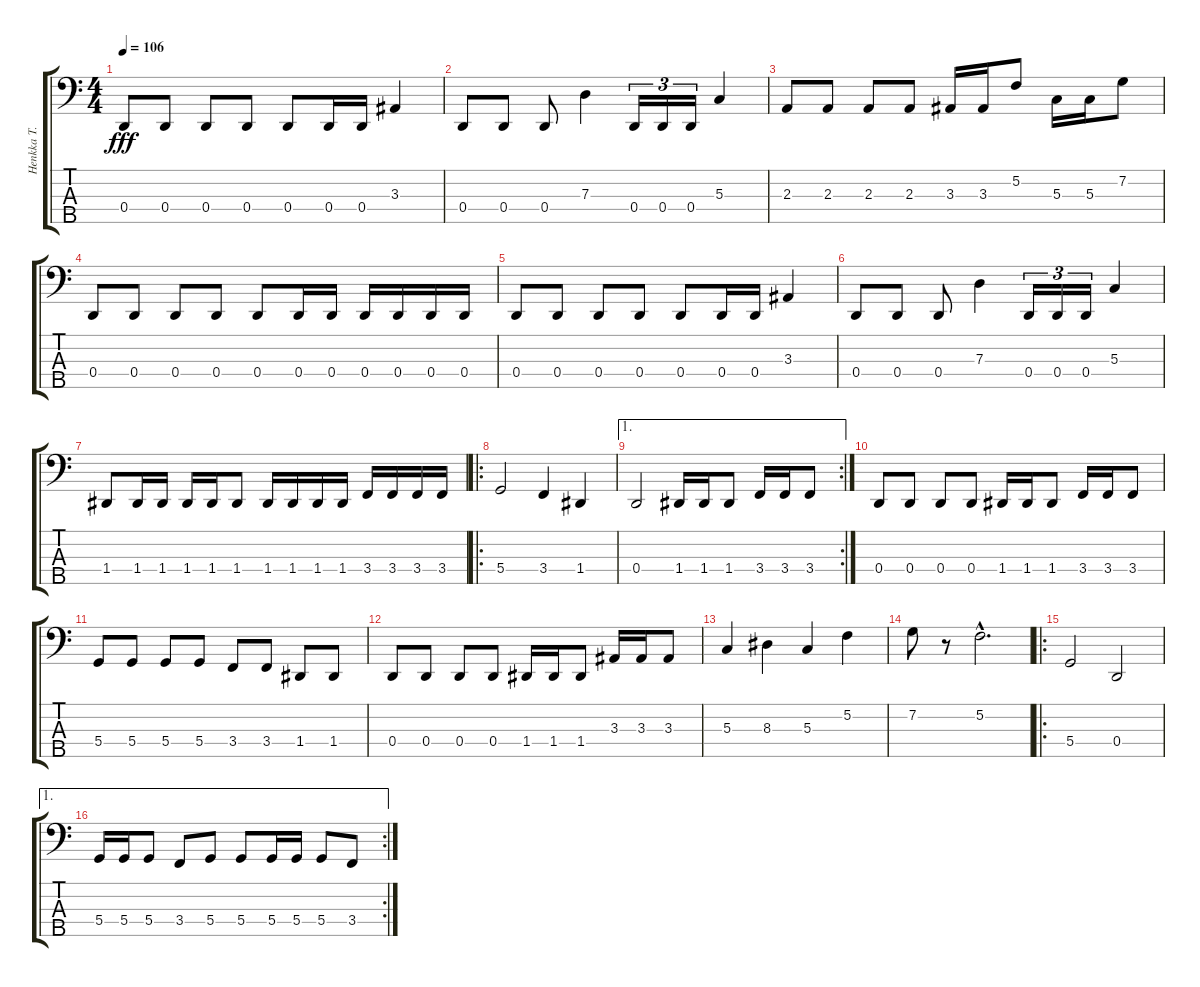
\track ("Henkka T. Blacksmith" "Henkka T. ") {instrument electricbassfinger}
\staff {score tabs}
\tuning (F2 C2 G1 D1 A0) {hide}
\ts (4 4)
\tempo 106
\clef f4
\ks c
0.4.8{dy fff} 0.4.8 0.4.8 0.4.8 0.4.8 0.4.16 0.4.16 3.3.4 |
0.4.8 0.4.8 0.4.8 7.3.4 0.4.16{tu (3 2)} 0.4.16{tu (3 2)} 0.4.16{tu (3 2)} 5.3.4 |
2.3.8 2.3.8 2.3.8 2.3.8 3.3.16 3.3.16 5.2.8 5.3.16 5.3.16 7.2.8 |
0.4.8 0.4.8 0.4.8 0.4.8 0.4.8 0.4.16 0.4.16 0.4.16 0.4.16 0.4.16 0.4.16 |
0.4.8 0.4.8 0.4.8 0.4.8 0.4.8 0.4.16 0.4.16 3.3.4 |
0.4.8 0.4.8 0.4.8 7.3.4 0.4.16{tu (3 2)} 0.4.16{tu (3 2)} 0.4.16{tu (3 2)} 5.3.4 |
1.4.8 1.4.16 1.4.16 1.4.16 1.4.16 1.4.8 1.4.16 1.4.16 1.4.16 1.4.16 3.4.16 3.4.16 3.4.16 3.4.16 |
\ro
5.4.2 3.4.4 1.4.4 |
\ae 1
\rc 2
0.4.2 1.4.16 1.4.16 1.4.8 3.4.16 3.4.16 3.4.8 |
0.4.8 0.4.8 0.4.8 0.4.8 1.4.16 1.4.16 1.4.8 3.4.16 3.4.16 3.4.8 |
5.4.8 5.4.8 5.4.8 5.4.8 3.4.8 3.4.8 1.4.8 1.4.8 |
0.4.8 0.4.8 0.4.8 0.4.8 1.4.16 1.4.16 1.4.8 3.3.16 3.3.16 3.3.8 |
5.3.4 8.3.4 5.3.4 5.2.4 |
7.2.8 r.8 5.2{hac}.2{d} |
\ro
5.4.2 0.4.2 |
\ae 1
\rc 2
5.4.16 5.4.16 5.4.8 3.4.8 5.4.8 5.4.8 5.4.16 5.4.16 5.4.8 3.4.8
